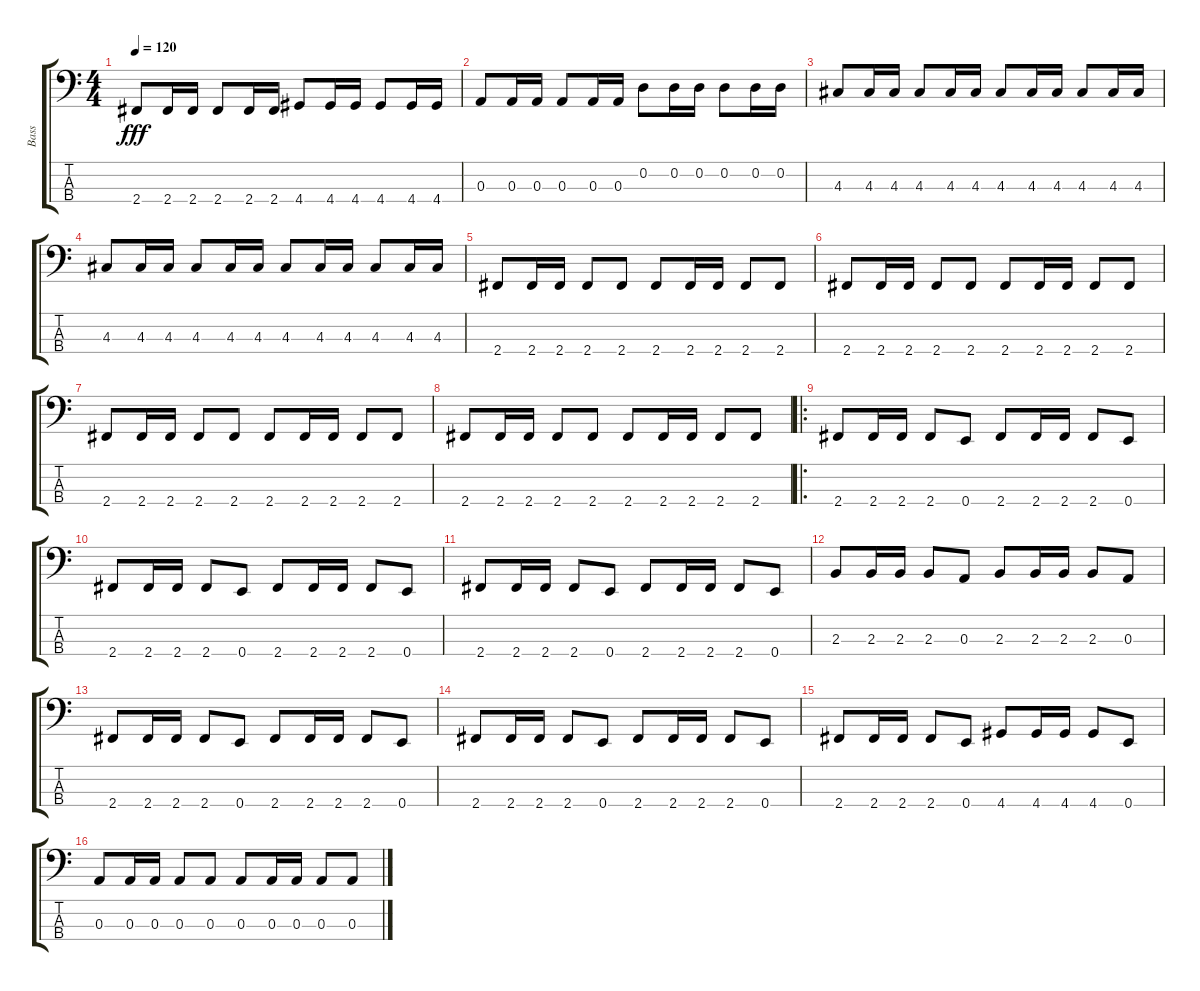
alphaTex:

\track ("Bass" "Bass") {instrument electricbassfinger}
\staff {score tabs}
\tuning (G2 D2 A1 E1) {hide}
\ts (4 4)
\tempo 120
\clef f4
\ks c
2.4.8{dy fff} 2.4.16 2.4.16 2.4.8 2.4.16 2.4.16 4.4.8 4.4.16 4.4.16 4.4.8 4.4.16 4.4.16 |
0.3.8 0.3.16 0.3.16 0.3.8 0.3.16 0.3.16 0.2.8 0.2.16 0.2.16 0.2.8 0.2.16 0.2.16 |
4.3.8 4.3.16 4.3.16 4.3.8 4.3.16 4.3.16 4.3.8 4.3.16 4.3.16 4.3.8 4.3.16 4.3.16 |
4.3.8 4.3.16 4.3.16 4.3.8 4.3.16 4.3.16 4.3.8 4.3.16 4.3.16 4.3.8 4.3.16 4.3.16 |
2.4.8 2.4.16 2.4.16 2.4.8 2.4.8 2.4.8 2.4.16 2.4.16 2.4.8 2.4.8 |
2.4.8 2.4.16 2.4.16 2.4.8 2.4.8 2.4.8 2.4.16 2.4.16 2.4.8 2.4.8 |
2.4.8 2.4.16 2.4.16 2.4.8 2.4.8 2.4.8 2.4.16 2.4.16 2.4.8 2.4.8 |
2.4.8 2.4.16 2.4.16 2.4.8 2.4.8 2.4.8 2.4.16 2.4.16 2.4.8 2.4.8 |
\ro
2.4.8 2.4.16 2.4.16 2.4.8 0.4.8 2.4.8 2.4.16 2.4.16 2.4.8 0.4.8 |
2.4.8 2.4.16 2.4.16 2.4.8 0.4.8 2.4.8 2.4.16 2.4.16 2.4.8 0.4.8 |
2.4.8 2.4.16 2.4.16 2.4.8 0.4.8 2.4.8 2.4.16 2.4.16 2.4.8 0.4.8 |
2.3.8 2.3.16 2.3.16 2.3.8 0.3.8 2.3.8 2.3.16 2.3.16 2.3.8 0.3.8 |
2.4.8 2.4.16 2.4.16 2.4.8 0.4.8 2.4.8 2.4.16 2.4.16 2.4.8 0.4.8 |
2.4.8 2.4.16 2.4.16 2.4.8 0.4.8 2.4.8 2.4.16 2.4.16 2.4.8 0.4.8 |
2.4.8 2.4.16 2.4.16 2.4.8 0.4.8 4.4.8 4.4.16 4.4.16 4.4.8 0.4.8 |
0.3.8 0.3.16 0.3.16 0.3.8 0.3.8 0.3.8 0.3.16 0.3.16 0.3.8 0.3.8
